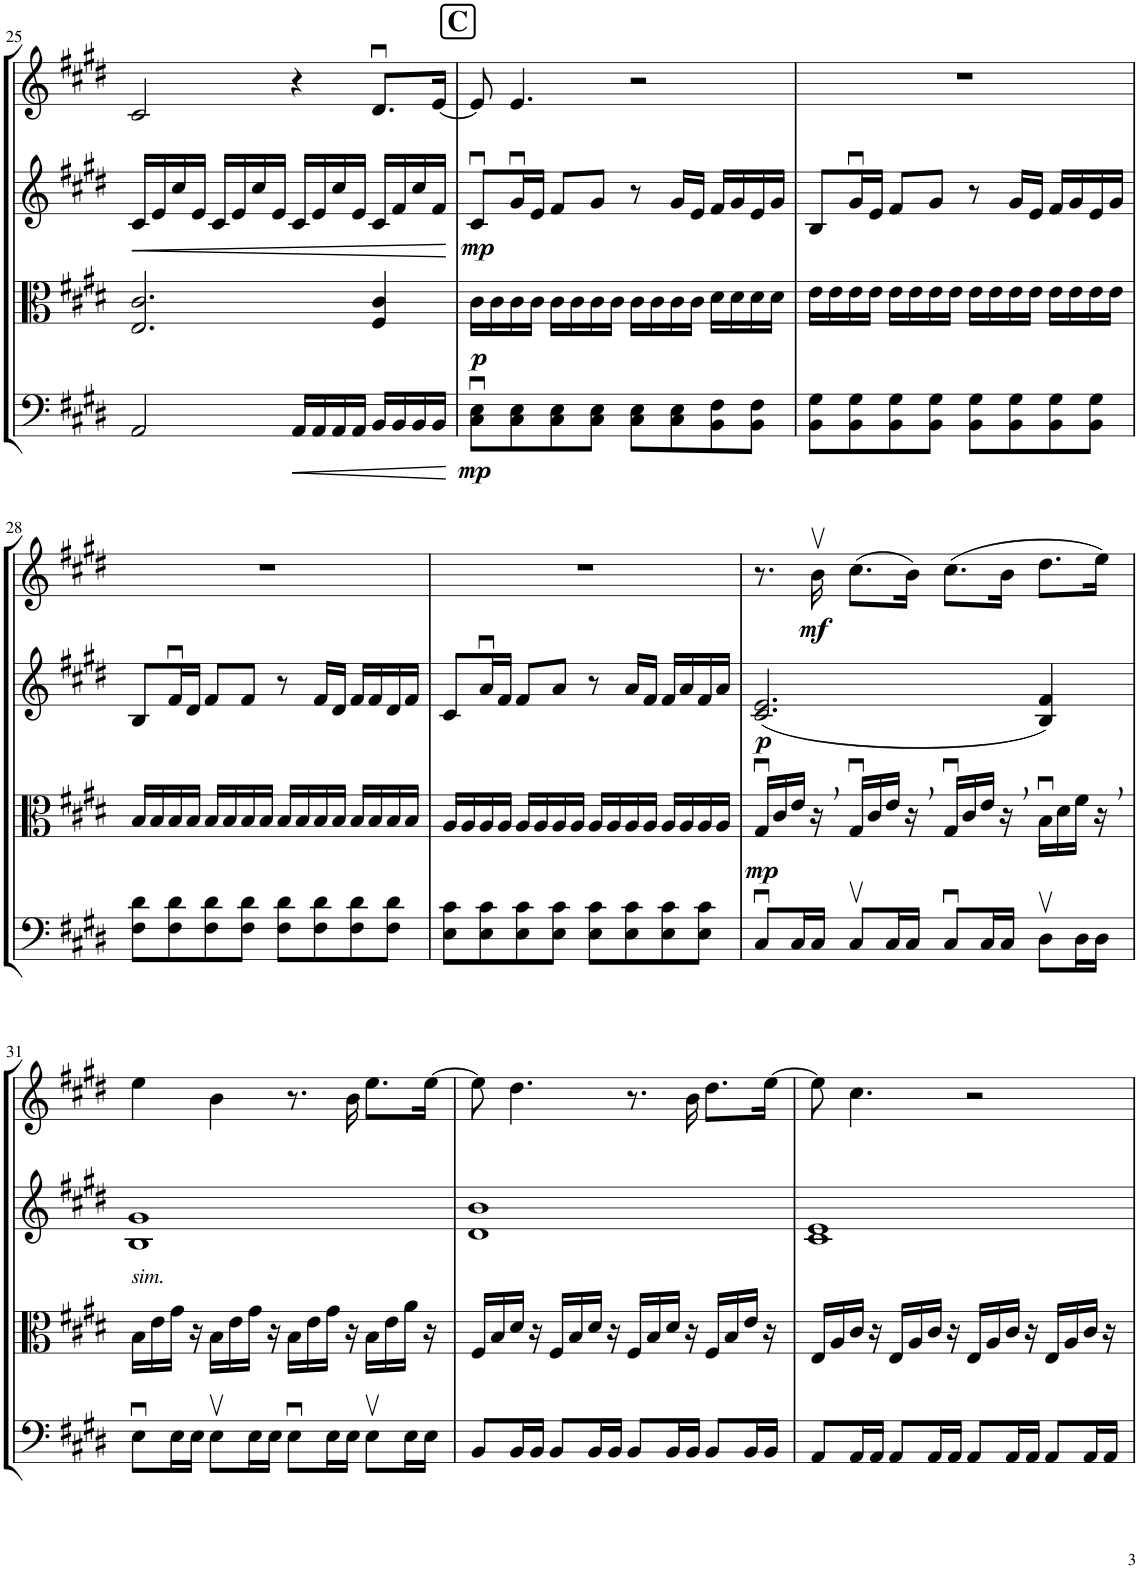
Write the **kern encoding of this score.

**kern	**dynam	**kern	**dynam	**kern	**dynam	**kern	**dynam
*part4	*part4	*part3	*part3	*part2	*part2	*part1	*part1
*staff4	*staff4	*staff3	*staff3	*staff2	*staff2	*staff1	*staff1
*I"Violoncello	*	*I"Viola	*	*I"Violin II	*	*I"Violin I	*
*I'Vc	*	*I'Vla	*	*I'Vln	*	*I'Vln	*
!!LO:PB:g=z
*clefF4	*	*clefC3	*	*clefG2	*	*clefG2	*
*k[f#c#g#d#]	*	*k[f#c#g#d#]	*	*k[f#c#g#d#]	*	*k[f#c#g#d#]	*
*M4/4	*	*M4/4	*	*M4/4	*	*M4/4	*
=25	=25	=25	=25	=25	=25	=25	=25
!	!	!	!	!	!LO:HP:b	!	!
2AA/	.	2.E/ 2.c#/	.	16c#/LL	<	2c#/	.
.	.	.	.	16e/	.	.	.
.	.	.	.	16cc#/	.	.	.
.	.	.	.	16e/JJ	.	.	.
.	.	.	.	16c#/LL	.	.	.
.	.	.	.	16e/	.	.	.
.	.	.	.	16cc#/	.	.	.
.	.	.	.	16e/JJ	.	.	.
!	!LO:HP:b	!	!	!	!	!	!
16AA/LL	<	.	.	16c#/LL	.	4r	.
16AA/	.	.	.	16e/	.	.	.
16AA/	.	.	.	16cc#/	.	.	.
16AA/JJ	.	.	.	16e/JJ	.	.	.
16BB/LL	.	4F#/ 4c#/	.	16c#/LL	.	8.d#u/L	.
16BB/	.	.	.	16f#/	.	.	.
16BB/	.	.	.	16cc#/	.	.	.
16BB/JJ	.	.	.	16f#/JJ	.	[16e/Jk	.
.	[	.	.	.	[	.	.
!!LO:REH:place=s1:a:B:cj:fs=14:t=C
=26	=26	=26	=26	=26	=26	=26	=26
!	!LO:DY:b	!	!LO:DY:b	!	!LO:DY:b	!	!
8C#\u 8E\uL	mp	16c#\LL	p	8c#u/L	mp	8e/]	.
.	.	16c#\	.	.	.	.	.
8C#\ 8E\	.	16c#\	.	16g#u/L	.	4.e/	.
.	.	16c#\JJ	.	16e/JJ	.	.	.
8C#\ 8E\	.	16c#\LL	.	8f#/L	.	.	.
.	.	16c#\	.	.	.	.	.
8C#\ 8E\J	.	16c#\	.	8g#/J	.	.	.
.	.	16c#\JJ	.	.	.	.	.
8C#\ 8E\L	.	16c#\LL	.	8r	.	2r	.
.	.	16c#\	.	.	.	.	.
8C#\ 8E\	.	16c#\	.	16g#/LL	.	.	.
.	.	16c#\JJ	.	16e/JJ	.	.	.
8BB\ 8F#\	.	16d#\LL	.	16f#/LL	.	.	.
.	.	16d#\	.	16g#/	.	.	.
8BB\ 8F#\J	.	16d#\	.	16e/	.	.	.
.	.	16d#\JJ	.	16g#/JJ	.	.	.
=27	=27	=27	=27	=27	=27	=27	=27
8BB\ 8G#\L	.	16e\LL	.	8B/L	.	1r	.
.	.	16e\	.	.	.	.	.
8BB\ 8G#\	.	16e\	.	16g#u/L	.	.	.
.	.	16e\JJ	.	16e/JJ	.	.	.
8BB\ 8G#\	.	16e\LL	.	8f#/L	.	.	.
.	.	16e\	.	.	.	.	.
8BB\ 8G#\J	.	16e\	.	8g#/J	.	.	.
.	.	16e\JJ	.	.	.	.	.
8BB\ 8G#\L	.	16e\LL	.	8r	.	.	.
.	.	16e\	.	.	.	.	.
8BB\ 8G#\	.	16e\	.	16g#/LL	.	.	.
.	.	16e\JJ	.	16e/JJ	.	.	.
8BB\ 8G#\	.	16e\LL	.	16f#/LL	.	.	.
.	.	16e\	.	16g#/	.	.	.
8BB\ 8G#\J	.	16e\	.	16e/	.	.	.
.	.	16e\JJ	.	16g#/JJ	.	.	.
!!LO:LB:g=z
=28	=28	=28	=28	=28	=28	=28	=28
8F#\ 8d#\L	.	16B/LL	.	8B/L	.	1r	.
.	.	16B/	.	.	.	.	.
8F#\ 8d#\	.	16B/	.	16f#u/L	.	.	.
.	.	16B/JJ	.	16d#/JJ	.	.	.
8F#\ 8d#\	.	16B/LL	.	8f#/L	.	.	.
.	.	16B/	.	.	.	.	.
8F#\ 8d#\J	.	16B/	.	8f#/J	.	.	.
.	.	16B/JJ	.	.	.	.	.
8F#\ 8d#\L	.	16B/LL	.	8r	.	.	.
.	.	16B/	.	.	.	.	.
8F#\ 8d#\	.	16B/	.	16f#/LL	.	.	.
.	.	16B/JJ	.	16d#/JJ	.	.	.
8F#\ 8d#\	.	16B/LL	.	16f#/LL	.	.	.
.	.	16B/	.	16f#/	.	.	.
8F#\ 8d#\J	.	16B/	.	16d#/	.	.	.
.	.	16B/JJ	.	16f#/JJ	.	.	.
=29	=29	=29	=29	=29	=29	=29	=29
8E\ 8c#\L	.	16A/LL	.	8c#/L	.	1r	.
.	.	16A/	.	.	.	.	.
8E\ 8c#\	.	16A/	.	16au/L	.	.	.
.	.	16A/JJ	.	16f#/JJ	.	.	.
8E\ 8c#\	.	16A/LL	.	8f#/L	.	.	.
.	.	16A/	.	.	.	.	.
8E\ 8c#\J	.	16A/	.	8a/J	.	.	.
.	.	16A/JJ	.	.	.	.	.
8E\ 8c#\L	.	16A/LL	.	8r	.	.	.
.	.	16A/	.	.	.	.	.
8E\ 8c#\	.	16A/	.	16a/LL	.	.	.
.	.	16A/JJ	.	16f#/JJ	.	.	.
8E\ 8c#\	.	16A/LL	.	16f#/LL	.	.	.
.	.	16A/	.	16a/	.	.	.
8E\ 8c#\J	.	16A/	.	16f#/	.	.	.
.	.	16A/JJ	.	16a/JJ	.	.	.
=30	=30	=30	=30	=30	=30	=30	=30
!	!	!	!LO:DY:b	!	!LO:DY:b	!	!
8C#u/L	.	16G#u/LL	mp	(2.c#/ 2.e/	p	8.r	.
.	.	16c#/	.	.	.	.	.
16C#/L	.	16e/JJ	.	.	.	.	.
!	!	!	!	!	!	!	!LO:DY:b
16C#/JJ	.	16r	.	.	.	16bv\	mf
8C#v/L	.	16G#u/LL	.	.	.	(8.cc#\L	.
.	.	16c#/	.	.	.	.	.
16C#/L	.	16e/JJ	.	.	.	.	.
16C#/JJ	.	16r	.	.	.	16b\Jk)	.
8C#u/L	.	16G#u/LL	.	.	.	(8.cc#\L	.
.	.	16c#/	.	.	.	.	.
16C#/L	.	16e/JJ	.	.	.	.	.
16C#/JJ	.	16r	.	.	.	16b\Jk	.
8D#v\L	.	16Bu\LL	.	4B/ 4f#/)	.	8.dd#\L	.
.	.	16d#\	.	.	.	.	.
16D#\L	.	16f#\JJ	.	.	.	.	.
16D#\JJ	.	16r	.	.	.	16ee\Jk)	.
!!LO:LB:g=z
=31	=31	=31	=31	=31	=31	=31	=31
!	!	!LO:TX:a:i:t=sim.	!	!	!	!	!
8Eu\L	.	16B\LL	.	1B 1g#	.	4ee\	.
.	.	16e\	.	.	.	.	.
16E\L	.	16g#\JJ	.	.	.	.	.
16E\JJ	.	16r	.	.	.	.	.
8Ev\L	.	16B\LL	.	.	.	4b\	.
.	.	16e\	.	.	.	.	.
16E\L	.	16g#\JJ	.	.	.	.	.
16E\JJ	.	16r	.	.	.	.	.
8Eu\L	.	16B\LL	.	.	.	8.r	.
.	.	16e\	.	.	.	.	.
16E\L	.	16g#\JJ	.	.	.	.	.
16E\JJ	.	16r	.	.	.	16b\	.
8Ev\L	.	16B\LL	.	.	.	8.ee\L	.
.	.	16e\	.	.	.	.	.
16E\L	.	16a\JJ	.	.	.	.	.
16E\JJ	.	16r	.	.	.	[16ee\Jk	.
=32	=32	=32	=32	=32	=32	=32	=32
8BB/L	.	16F#/LL	.	1d# 1b	.	8ee\]	.
.	.	16B/	.	.	.	.	.
16BB/L	.	16d#/JJ	.	.	.	4.dd#\	.
16BB/JJ	.	16r	.	.	.	.	.
8BB/L	.	16F#/LL	.	.	.	.	.
.	.	16B/	.	.	.	.	.
16BB/L	.	16d#/JJ	.	.	.	.	.
16BB/JJ	.	16r	.	.	.	.	.
8BB/L	.	16F#/LL	.	.	.	8.r	.
.	.	16B/	.	.	.	.	.
16BB/L	.	16d#/JJ	.	.	.	.	.
16BB/JJ	.	16r	.	.	.	16b\	.
8BB/L	.	16F#/LL	.	.	.	8.dd#\L	.
.	.	16B/	.	.	.	.	.
16BB/L	.	16e/JJ	.	.	.	.	.
16BB/JJ	.	16r	.	.	.	[16ee\Jk	.
=33	=33	=33	=33	=33	=33	=33	=33
8AA/L	.	16E/LL	.	1c# 1e	.	8ee\]	.
.	.	16A/	.	.	.	.	.
16AA/L	.	16c#/JJ	.	.	.	4.cc#\	.
16AA/JJ	.	16r	.	.	.	.	.
8AA/L	.	16E/LL	.	.	.	.	.
.	.	16A/	.	.	.	.	.
16AA/L	.	16c#/JJ	.	.	.	.	.
16AA/JJ	.	16r	.	.	.	.	.
8AA/L	.	16E/LL	.	.	.	2r	.
.	.	16A/	.	.	.	.	.
16AA/L	.	16c#/JJ	.	.	.	.	.
16AA/JJ	.	16r	.	.	.	.	.
8AA/L	.	16E/LL	.	.	.	.	.
.	.	16A/	.	.	.	.	.
16AA/L	.	16c#/JJ	.	.	.	.	.
16AA/JJ	.	16r	.	.	.	.	.
=	=	=	=	=	=	=	=
*-	*-	*-	*-	*-	*-	*-	*-
